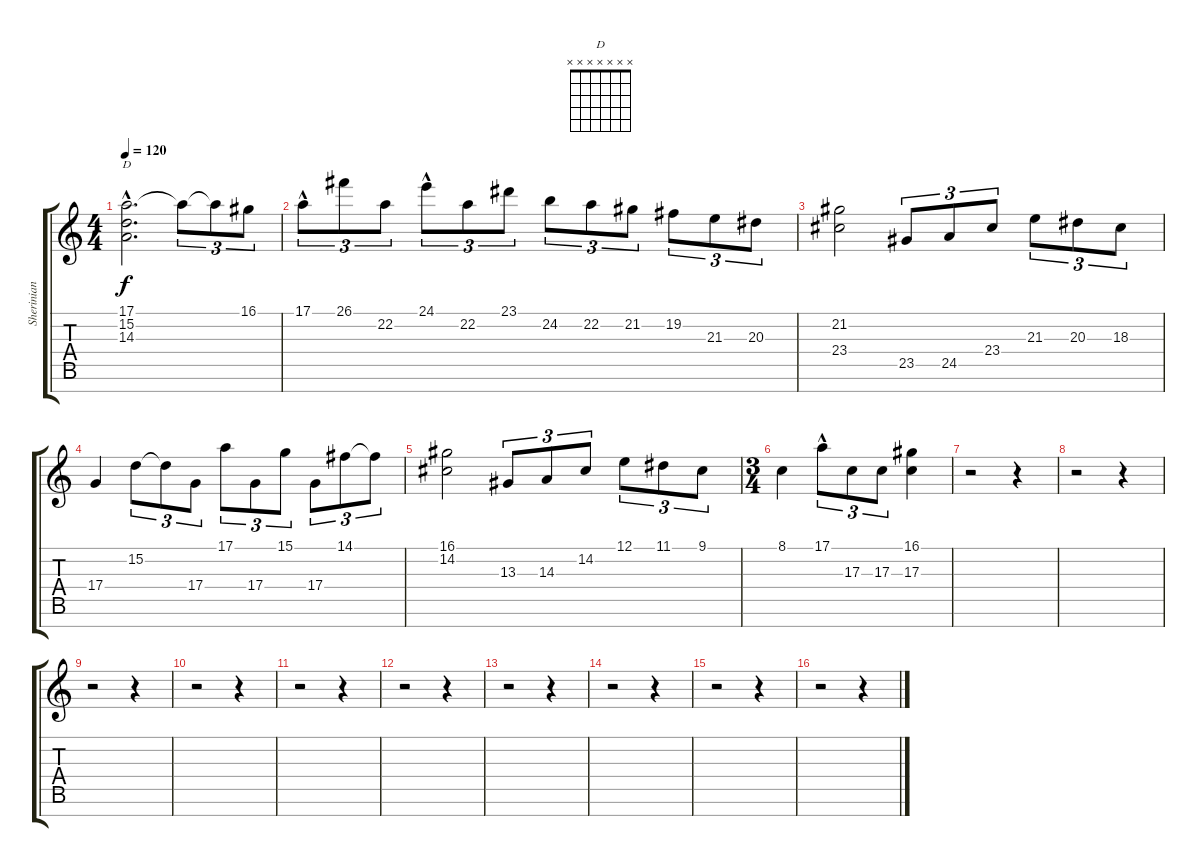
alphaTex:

\track ("Sherinian Keyboard & Organs" "Sherinian ") {instrument fx3crystal}
\staff {score tabs}
\tuning (E4 B3 G3 D3 A2 E2 B1) {hide}
\chord ("D" x x x x x x x) {firstfret 0}
\ts (4 4)
\tempo 120
\clef g2
\ks c
(17.1{hac} 15.2{hac} 14.3{hac}).2{d ch "D" dy f} 17.1{t}.8{tu (3 2)} 17.1{t}.8{tu (3 2)} 16.1.8{tu (3 2)} |
17.1{hac}.8{tu (3 2)} 26.1.8{tu (3 2)} 22.2.8{tu (3 2)} 24.1{hac}.8{tu (3 2)} 22.2.8{tu (3 2)} 23.1.8{tu (3 2)} 24.2.8{tu (3 2)} 22.2.8{tu (3 2)} 21.2.8{tu (3 2)} 19.2.8{tu (3 2)} 21.3.8{tu (3 2)} 20.3.8{tu (3 2)} |
(21.2 23.4).2 23.5.8{tu (3 2)} 24.5.8{tu (3 2)} 23.4.8{tu (3 2)} 21.3.8{tu (3 2)} 20.3.8{tu (3 2)} 18.3.8{tu (3 2)} |
17.4.4 15.2.8{tu (3 2)} 15.2{t}.8{tu (3 2)} 17.4.8{tu (3 2)} 17.1.8{tu (3 2)} 17.4.8{tu (3 2)} 15.1.8{tu (3 2)} 17.4.8{tu (3 2)} 14.1.8{tu (3 2)} 14.1{t}.8{tu (3 2)} |
(16.1 14.2).2 13.3.8{tu (3 2)} 14.3.8{tu (3 2)} 14.2.8{tu (3 2)} 12.1.8{tu (3 2)} 11.1.8{tu (3 2)} 9.1.8{tu (3 2)} |
\ts (3 4)
8.1.4 17.1{hac}.8{tu (3 2)} 17.3.8{tu (3 2)} 17.3.8{tu (3 2)} (16.1 17.3).4 |
r.2 r.4 |
r.2 r.4 |
r.2 r.4 |
r.2 r.4 |
r.2 r.4 |
r.2 r.4 |
r.2 r.4 |
r.2 r.4 |
r.2 r.4 |
r.2 r.4
